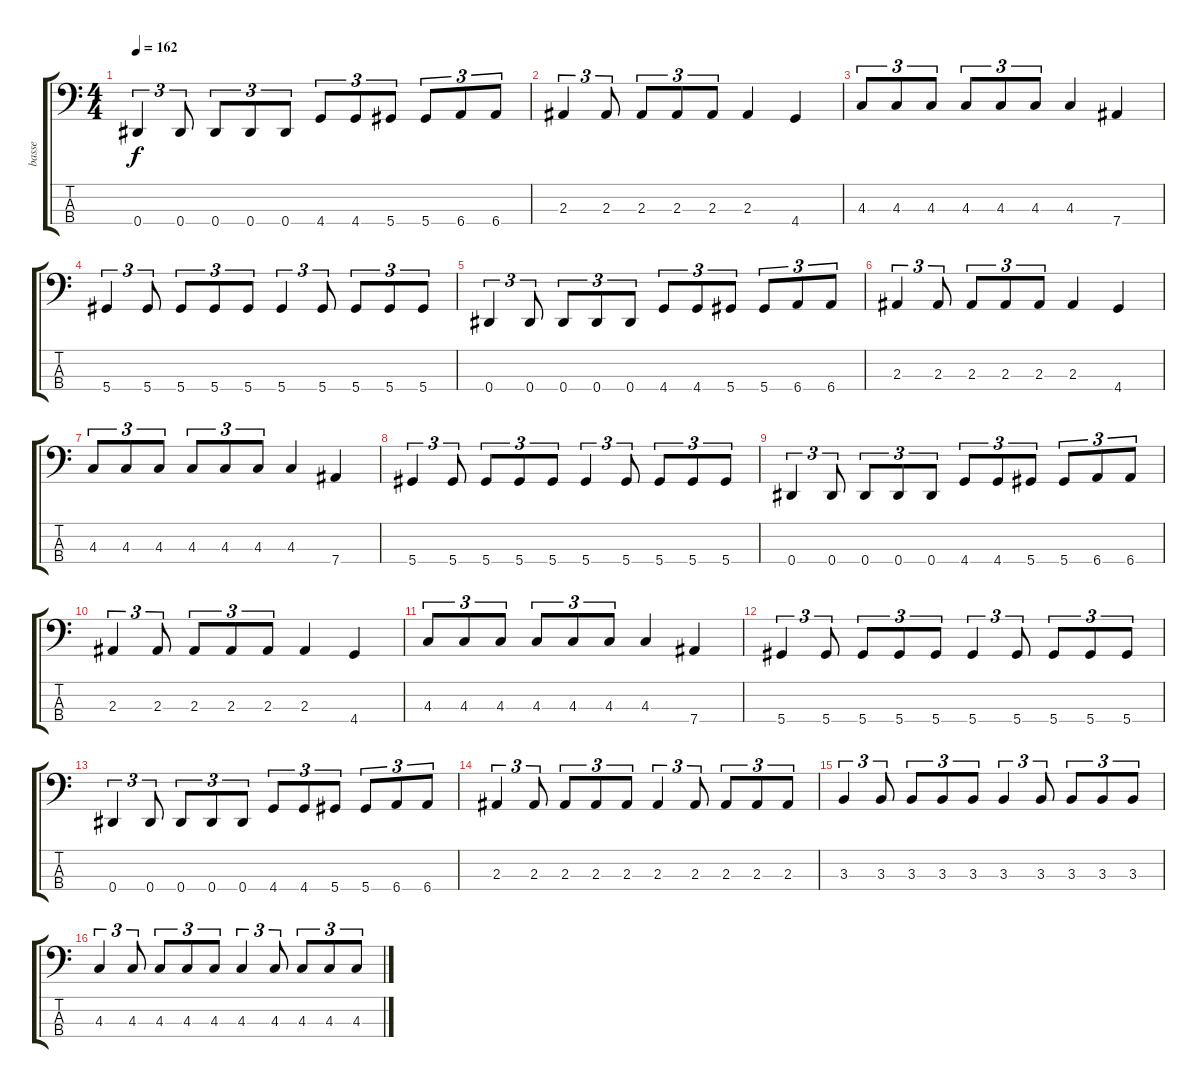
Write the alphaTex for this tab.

\track ("basse" "basse") {instrument electricbasspick}
\staff {score tabs}
\tuning (Gb2 Db2 Ab1 Eb1) {hide}
\ts (4 4)
\tempo 162
\clef f4
\ks c
0.4.4{tu (3 2) dy f} 0.4.8{tu (3 2)} 0.4.8{tu (3 2)} 0.4.8{tu (3 2)} 0.4.8{tu (3 2)} 4.4.8{tu (3 2)} 4.4.8{tu (3 2)} 5.4.8{tu (3 2)} 5.4.8{tu (3 2)} 6.4.8{tu (3 2)} 6.4.8{tu (3 2)} |
2.3.4{tu (3 2)} 2.3.8{tu (3 2)} 2.3.8{tu (3 2)} 2.3.8{tu (3 2)} 2.3.8{tu (3 2)} 2.3.4 4.4.4 |
4.3.8{tu (3 2)} 4.3.8{tu (3 2)} 4.3.8{tu (3 2)} 4.3.8{tu (3 2)} 4.3.8{tu (3 2)} 4.3.8{tu (3 2)} 4.3.4 7.4.4 |
5.4.4{tu (3 2)} 5.4.8{tu (3 2)} 5.4.8{tu (3 2)} 5.4.8{tu (3 2)} 5.4.8{tu (3 2)} 5.4.4{tu (3 2)} 5.4.8{tu (3 2)} 5.4.8{tu (3 2)} 5.4.8{tu (3 2)} 5.4.8{tu (3 2)} |
0.4.4{tu (3 2)} 0.4.8{tu (3 2)} 0.4.8{tu (3 2)} 0.4.8{tu (3 2)} 0.4.8{tu (3 2)} 4.4.8{tu (3 2)} 4.4.8{tu (3 2)} 5.4.8{tu (3 2)} 5.4.8{tu (3 2)} 6.4.8{tu (3 2)} 6.4.8{tu (3 2)} |
2.3.4{tu (3 2)} 2.3.8{tu (3 2)} 2.3.8{tu (3 2)} 2.3.8{tu (3 2)} 2.3.8{tu (3 2)} 2.3.4 4.4.4 |
4.3.8{tu (3 2)} 4.3.8{tu (3 2)} 4.3.8{tu (3 2)} 4.3.8{tu (3 2)} 4.3.8{tu (3 2)} 4.3.8{tu (3 2)} 4.3.4 7.4.4 |
5.4.4{tu (3 2)} 5.4.8{tu (3 2)} 5.4.8{tu (3 2)} 5.4.8{tu (3 2)} 5.4.8{tu (3 2)} 5.4.4{tu (3 2)} 5.4.8{tu (3 2)} 5.4.8{tu (3 2)} 5.4.8{tu (3 2)} 5.4.8{tu (3 2)} |
0.4.4{tu (3 2)} 0.4.8{tu (3 2)} 0.4.8{tu (3 2)} 0.4.8{tu (3 2)} 0.4.8{tu (3 2)} 4.4.8{tu (3 2)} 4.4.8{tu (3 2)} 5.4.8{tu (3 2)} 5.4.8{tu (3 2)} 6.4.8{tu (3 2)} 6.4.8{tu (3 2)} |
2.3.4{tu (3 2)} 2.3.8{tu (3 2)} 2.3.8{tu (3 2)} 2.3.8{tu (3 2)} 2.3.8{tu (3 2)} 2.3.4 4.4.4 |
4.3.8{tu (3 2)} 4.3.8{tu (3 2)} 4.3.8{tu (3 2)} 4.3.8{tu (3 2)} 4.3.8{tu (3 2)} 4.3.8{tu (3 2)} 4.3.4 7.4.4 |
5.4.4{tu (3 2)} 5.4.8{tu (3 2)} 5.4.8{tu (3 2)} 5.4.8{tu (3 2)} 5.4.8{tu (3 2)} 5.4.4{tu (3 2)} 5.4.8{tu (3 2)} 5.4.8{tu (3 2)} 5.4.8{tu (3 2)} 5.4.8{tu (3 2)} |
0.4.4{tu (3 2)} 0.4.8{tu (3 2)} 0.4.8{tu (3 2)} 0.4.8{tu (3 2)} 0.4.8{tu (3 2)} 4.4.8{tu (3 2)} 4.4.8{tu (3 2)} 5.4.8{tu (3 2)} 5.4.8{tu (3 2)} 6.4.8{tu (3 2)} 6.4.8{tu (3 2)} |
2.3.4{tu (3 2)} 2.3.8{tu (3 2)} 2.3.8{tu (3 2)} 2.3.8{tu (3 2)} 2.3.8{tu (3 2)} 2.3.4{tu (3 2)} 2.3.8{tu (3 2)} 2.3.8{tu (3 2)} 2.3.8{tu (3 2)} 2.3.8{tu (3 2)} |
3.3.4{tu (3 2)} 3.3.8{tu (3 2)} 3.3.8{tu (3 2)} 3.3.8{tu (3 2)} 3.3.8{tu (3 2)} 3.3.4{tu (3 2)} 3.3.8{tu (3 2)} 3.3.8{tu (3 2)} 3.3.8{tu (3 2)} 3.3.8{tu (3 2)} |
4.3.4{tu (3 2)} 4.3.8{tu (3 2)} 4.3.8{tu (3 2)} 4.3.8{tu (3 2)} 4.3.8{tu (3 2)} 4.3.4{tu (3 2)} 4.3.8{tu (3 2)} 4.3.8{tu (3 2)} 4.3.8{tu (3 2)} 4.3.8{tu (3 2)}
